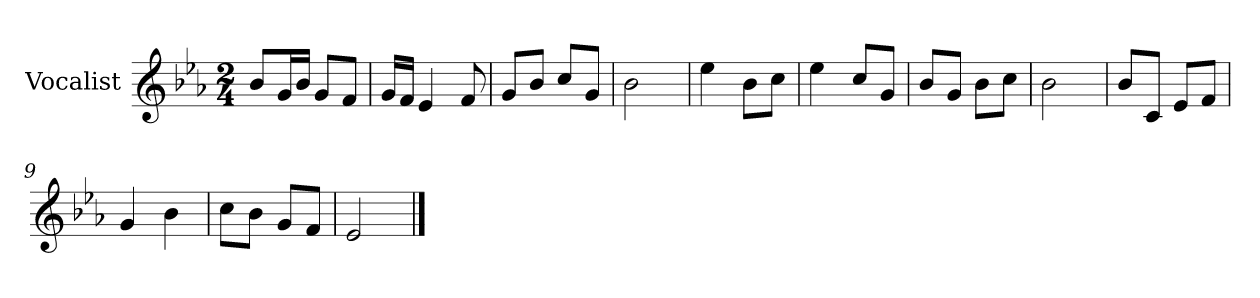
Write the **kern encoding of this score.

**kern
*part1
*staff1
*I"Vocalist
*k[b-e-a-]
*E-:
*M2/4
=
8b-L
16gL
16b-JJ
8gL
8fJ
=1
16gLL
16fJJ
4e-
8f
=2
8gL
8b-J
8ccL
8gJ
=3
2b-
=4
4ee-
8b-L
8ccJ
=5
4ee-
8ccL
8gJ
=6
8b-L
8gJ
8b-L
8ccJ
=7
2b-
=8
8b-L
8cJ
8e-L
8fJ
=9
4g
4b-
=10
8ccL
8b-J
8gL
8fJ
=11
2e-
==
*-
